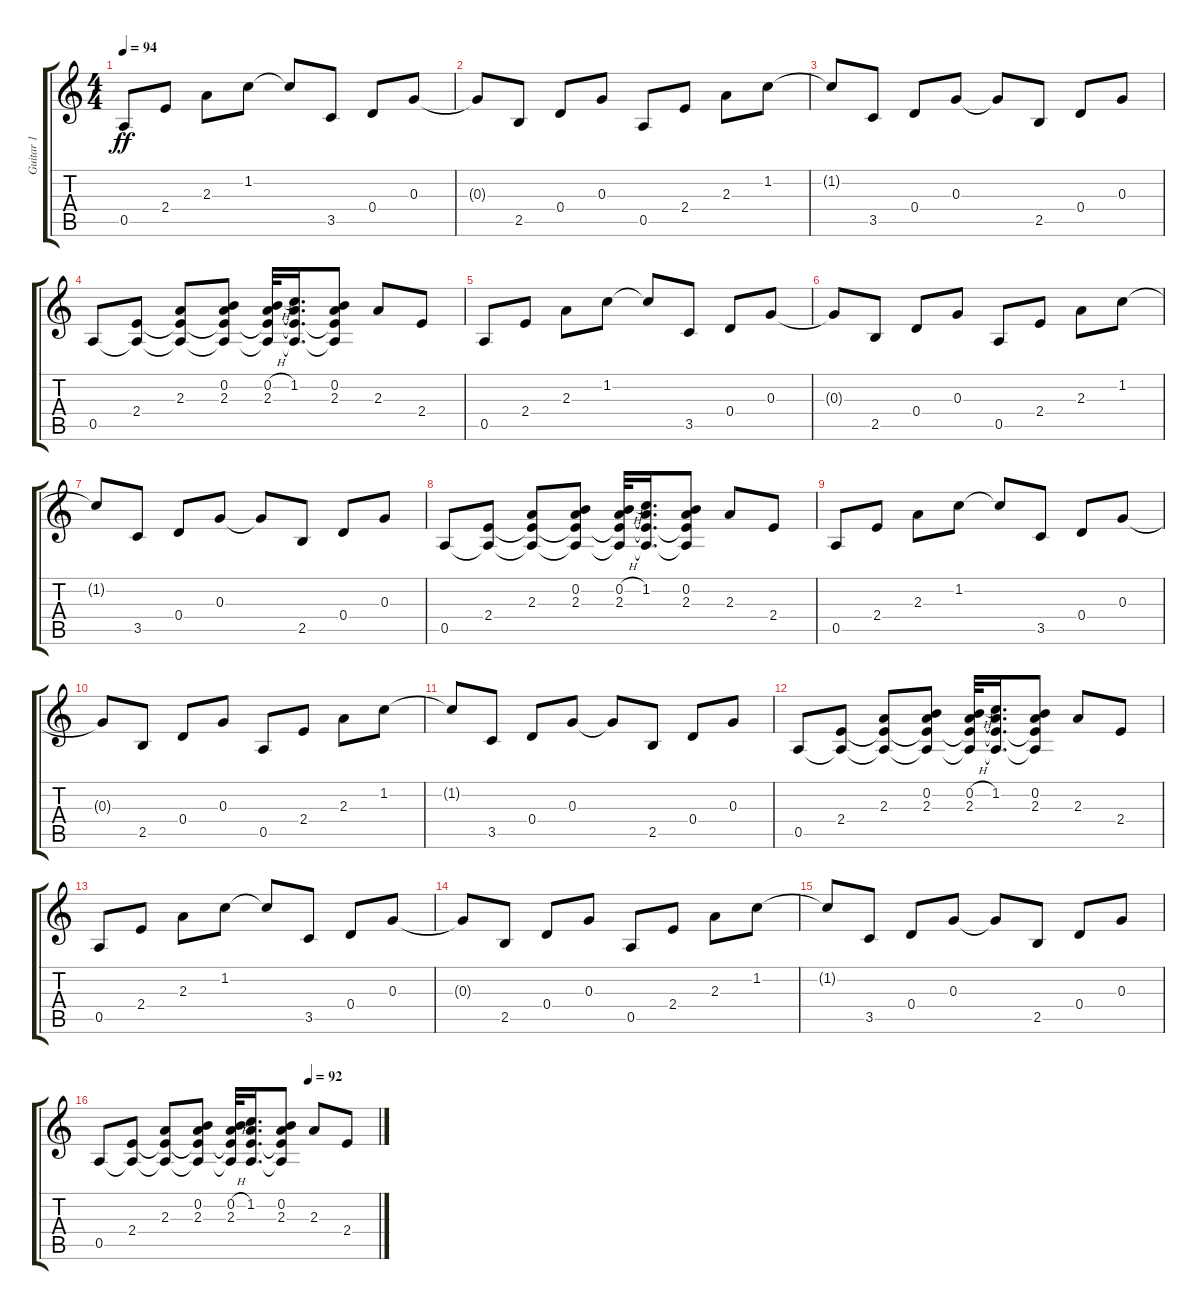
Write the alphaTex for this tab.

\track ("Guitar 1" "Guitar 1") {instrument electricguitarclean}
\staff {score tabs}
\tuning (E4 B3 G3 D3 A2 E2) {hide}
\ts (4 4)
\tempo 94
\clef g2
\ks c
0.5.8{dy ff} 2.4.8 2.3.8 1.2.8 1.2{t}.8 3.5.8 0.4.8 0.3.8 |
0.3{t}.8 2.5.8 0.4.8 0.3.8 0.5.8 2.4.8 2.3.8 1.2.8 |
1.2{t}.8 3.5.8 0.4.8 0.3.8 0.3{t}.8 2.5.8 0.4.8 0.3.8 |
0.5.8 (2.4 0.5{t}).8 (2.3 2.4{t} 0.5{t}).8 (0.2 2.3 2.4{t} 0.5{t}).8 (0.2{h} 2.3 2.4{t} 0.5{t}).32 (1.2 2.3{t} 2.4{t} 0.5{t}).16{d} (0.2 2.3 2.4{t} 0.5{t}).8 2.3.8 2.4.8 |
0.5.8 2.4.8 2.3.8 1.2.8 1.2{t}.8 3.5.8 0.4.8 0.3.8 |
0.3{t}.8 2.5.8 0.4.8 0.3.8 0.5.8 2.4.8 2.3.8 1.2.8 |
1.2{t}.8 3.5.8 0.4.8 0.3.8 0.3{t}.8 2.5.8 0.4.8 0.3.8 |
0.5.8 (2.4 0.5{t}).8 (2.3 2.4{t} 0.5{t}).8 (0.2 2.3 2.4{t} 0.5{t}).8 (0.2{h} 2.3 2.4{t} 0.5{t}).32 (1.2 2.3{t} 2.4{t} 0.5{t}).16{d} (0.2 2.3 2.4{t} 0.5{t}).8 2.3.8 2.4.8 |
0.5.8 2.4.8 2.3.8 1.2.8 1.2{t}.8 3.5.8 0.4.8 0.3.8 |
0.3{t}.8 2.5.8 0.4.8 0.3.8 0.5.8 2.4.8 2.3.8 1.2.8 |
1.2{t}.8 3.5.8 0.4.8 0.3.8 0.3{t}.8 2.5.8 0.4.8 0.3.8 |
0.5.8 (2.4 0.5{t}).8 (2.3 2.4{t} 0.5{t}).8 (0.2 2.3 2.4{t} 0.5{t}).8 (0.2{h} 2.3 2.4{t} 0.5{t}).32 (1.2 2.3{t} 2.4{t} 0.5{t}).16{d} (0.2 2.3 2.4{t} 0.5{t}).8 2.3.8 2.4.8 |
0.5.8 2.4.8 2.3.8 1.2.8 1.2{t}.8 3.5.8 0.4.8 0.3.8 |
0.3{t}.8 2.5.8 0.4.8 0.3.8 0.5.8 2.4.8 2.3.8 1.2.8 |
1.2{t}.8 3.5.8 0.4.8 0.3.8 0.3{t}.8 2.5.8 0.4.8 0.3.8 |
\tempo (92 0.75)
0.5.8 (2.4 0.5{t}).8 (2.3 2.4{t} 0.5{t}).8 (0.2 2.3 2.4{t} 0.5{t}).8 (0.2{h} 2.3 2.4{t} 0.5{t}).32 (1.2 2.3{t} 2.4{t} 0.5{t}).16{d} (0.2 2.3 2.4{t} 0.5{t}).8 2.3.8 2.4.8
